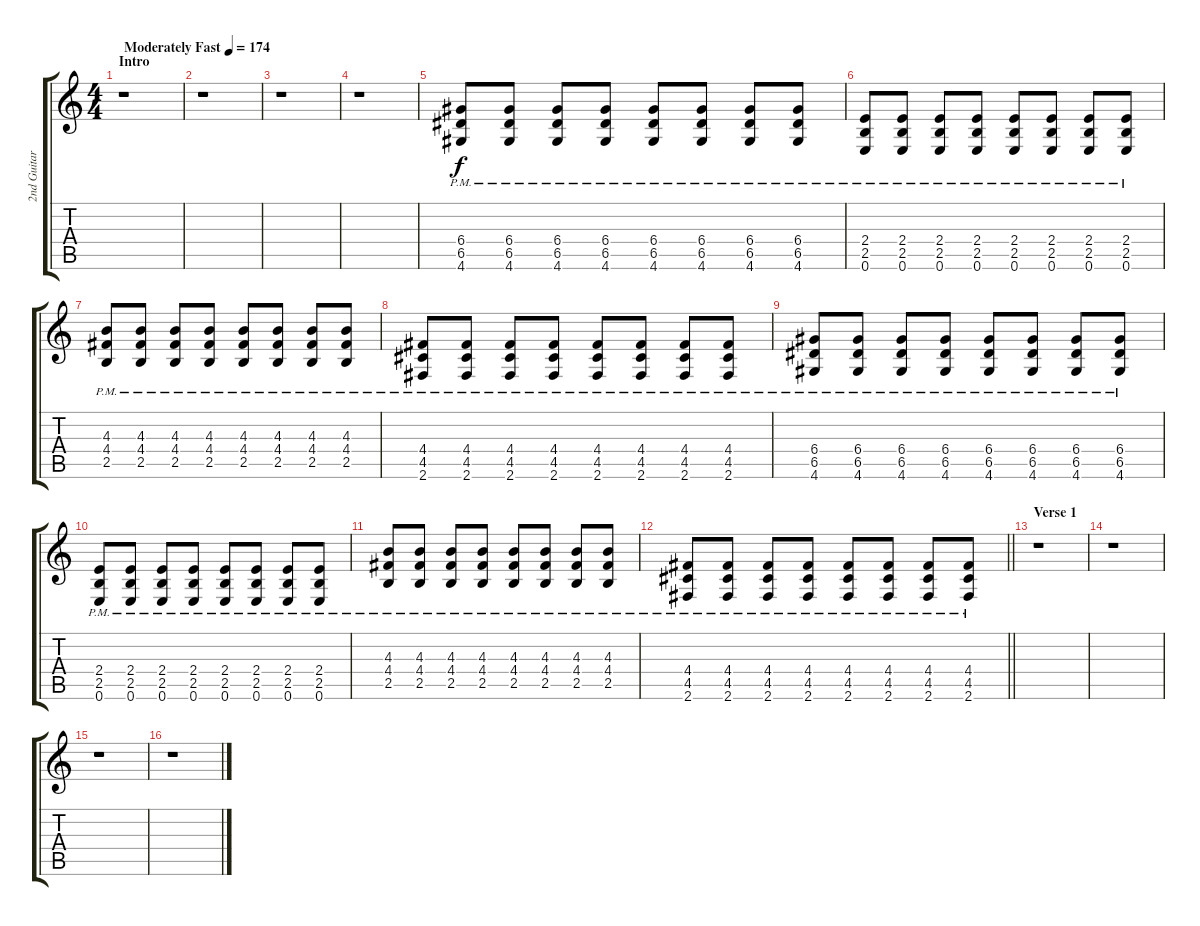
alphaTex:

\track ("2nd Guitar" "2nd Guitar") {instrument overdrivenguitar}
\staff {score tabs}
\tuning (E4 B3 G3 D3 A2 E2) {hide}
\ts (4 4)
\section ("" "Intro")
\tempo (174 "Moderately Fast")
\clef g2
\ks c
r.1{dy f instrument overdrivenguitar} |
r.1 |
r.1 |
r.1 |
(6.4{pm} 6.5 4.6).8 (6.4{pm} 6.5 4.6{pm}).8 (6.4{pm} 6.5 4.6{pm}).8 (6.4{pm} 6.5 4.6{pm}).8 (6.4{pm} 6.5 4.6{pm}).8 (6.4{pm} 6.5 4.6{pm}).8 (6.4{pm} 6.5 4.6{pm}).8 (6.4{pm} 6.5 4.6{pm}).8 |
(2.4{pm} 2.5{pm} 0.6).8 (2.4{pm} 2.5{pm} 0.6).8 (2.4{pm} 2.5{pm} 0.6).8 (2.4{pm} 2.5{pm} 0.6).8 (2.4{pm} 2.5{pm} 0.6).8 (2.4{pm} 2.5{pm} 0.6).8 (2.4{pm} 2.5{pm} 0.6).8 (2.4{pm} 2.5{pm} 0.6).8 |
(4.3 4.4{pm} 2.5{pm}).8 (4.3 4.4{pm} 2.5{pm}).8 (4.3 4.4{pm} 2.5{pm}).8 (4.3 4.4{pm} 2.5{pm}).8 (4.3 4.4{pm} 2.5{pm}).8 (4.3 4.4{pm} 2.5{pm}).8 (4.3 4.4{pm} 2.5{pm}).8 (4.3 4.4{pm} 2.5{pm}).8 |
(4.4{pm} 4.5 2.6).8 (4.4{pm} 4.5 2.6).8 (4.4{pm} 4.5 2.6).8 (4.4{pm} 4.5 2.6).8 (4.4{pm} 4.5 2.6).8 (4.4{pm} 4.5 2.6).8 (4.4{pm} 4.5 2.6).8 (4.4{pm} 4.5 2.6).8 |
(6.4 6.5 4.6{pm}).8 (6.4 6.5 4.6{pm}).8 (6.4 6.5 4.6{pm}).8 (6.4 6.5 4.6{pm}).8 (6.4 6.5 4.6{pm}).8 (6.4 6.5 4.6{pm}).8 (6.4 6.5 4.6{pm}).8 (6.4 6.5 4.6{pm}).8 |
(2.4 2.5{pm} 0.6).8 (2.4 2.5{pm} 0.6).8 (2.4 2.5{pm} 0.6).8 (2.4 2.5{pm} 0.6).8 (2.4 2.5{pm} 0.6).8 (2.4 2.5{pm} 0.6).8 (2.4 2.5{pm} 0.6).8 (2.4 2.5{pm} 0.6).8 |
(4.3 4.4 2.5{pm}).8 (4.3 4.4 2.5{pm}).8 (4.3 4.4 2.5{pm}).8 (4.3 4.4 2.5{pm}).8 (4.3 4.4 2.5{pm}).8 (4.3 4.4 2.5{pm}).8 (4.3 4.4 2.5{pm}).8 (4.3 4.4 2.5{pm}).8 |
\barLineRight lightlight
(4.4{pm} 4.5 2.6).8 (4.4{pm} 4.5 2.6).8 (4.4{pm} 4.5 2.6).8 (4.4{pm} 4.5 2.6).8 (4.4{pm} 4.5 2.6).8 (4.4{pm} 4.5 2.6).8 (4.4{pm} 4.5 2.6).8 (4.4{pm} 4.5 2.6).8 |
\section ("" "Verse 1")
r.1 |
r.1 |
r.1 |
r.1
